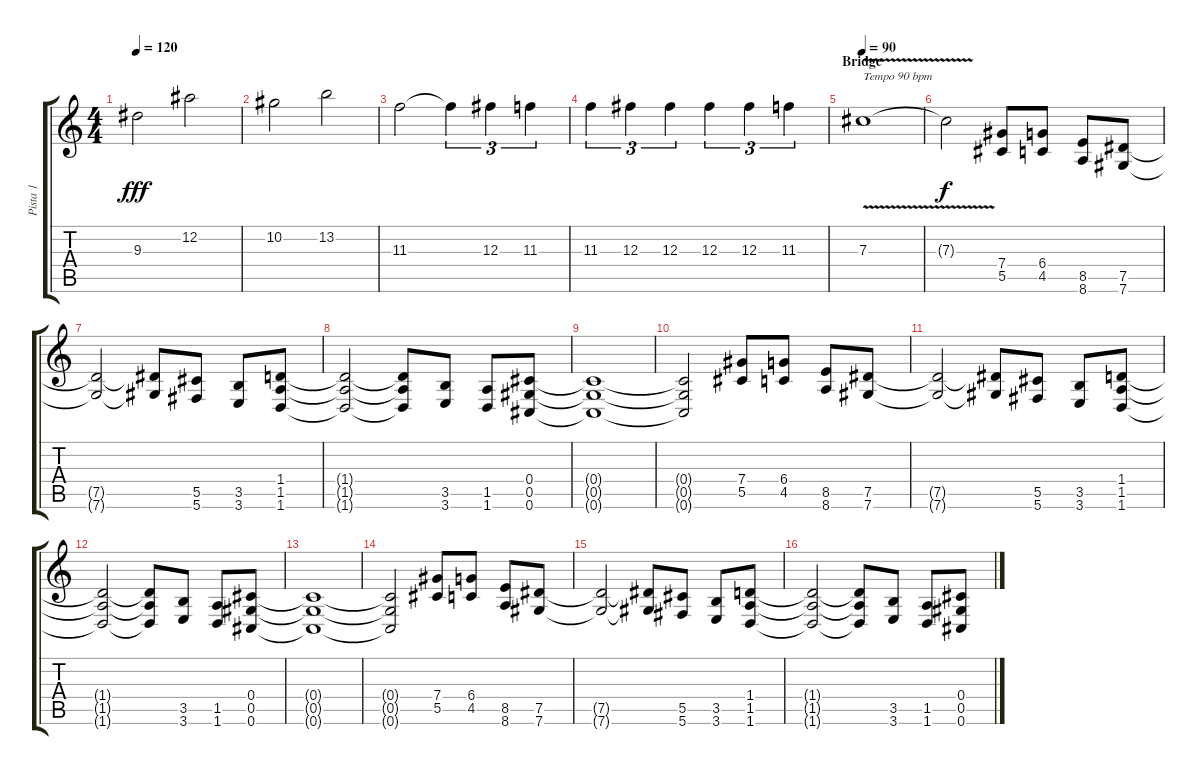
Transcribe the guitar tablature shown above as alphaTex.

\track ("Pista 1" "Pista 1") {instrument distortionguitar}
\staff {score tabs}
\tuning (Eb4 Bb3 Gb3 Db3 Ab2 Db2) {hide}
\ts (4 4)
\tempo 120
\clef g2
\ks c
9.3.2{dy fff} 12.2.2 |
10.2.2 13.2.2 |
11.3.2 11.3{t}.4{tu (3 2)} 12.3.4{tu (3 2)} 11.3.4{tu (3 2)} |
11.3.4{tu (3 2)} 12.3.4{tu (3 2)} 12.3.4{tu (3 2)} 12.3.4{tu (3 2)} 12.3.4{tu (3 2)} 11.3.4{tu (3 2)} |
\section ("" "Bridge")
\tempo 90
7.3{v}.1{txt "Tempo 90 bpm"} |
7.3{t}.2{dy f} (7.4 5.5).8 (6.4 4.5).8 (8.5 8.6).8 (7.5 7.6).8 |
(7.5{t} 7.6{t}).2 (7.5{t} 7.6{t}).8 (5.5 5.6).8 (3.5 3.6).8 (1.4 1.5 1.6).8 |
(1.4{t} 1.5{t} 1.6{t}).2 (1.4{t} 1.5{t} 1.6{t}).8 (3.5 3.6).8 (1.5 1.6).8 (0.4 0.5 0.6).8 |
(0.4{t} 0.5{t} 0.6{t}).1 |
(0.4{t} 0.5{t} 0.6{t}).2 (7.4 5.5).8 (6.4 4.5).8 (8.5 8.6).8 (7.5 7.6).8 |
(7.5{t} 7.6{t}).2 (7.5{t} 7.6{t}).8 (5.5 5.6).8 (3.5 3.6).8 (1.4 1.5 1.6).8 |
(1.4{t} 1.5{t} 1.6{t}).2 (1.4{t} 1.5{t} 1.6{t}).8 (3.5 3.6).8 (1.5 1.6).8 (0.4 0.5 0.6).8 |
(0.4{t} 0.5{t} 0.6{t}).1 |
(0.4{t} 0.5{t} 0.6{t}).2 (7.4 5.5).8 (6.4 4.5).8 (8.5 8.6).8 (7.5 7.6).8 |
(7.5{t} 7.6{t}).2 (7.5{t} 7.6{t}).8 (5.5 5.6).8 (3.5 3.6).8 (1.4 1.5 1.6).8 |
(1.4{t} 1.5{t} 1.6{t}).2 (1.4{t} 1.5{t} 1.6{t}).8 (3.5 3.6).8 (1.5 1.6).8 (0.4 0.5 0.6).8
